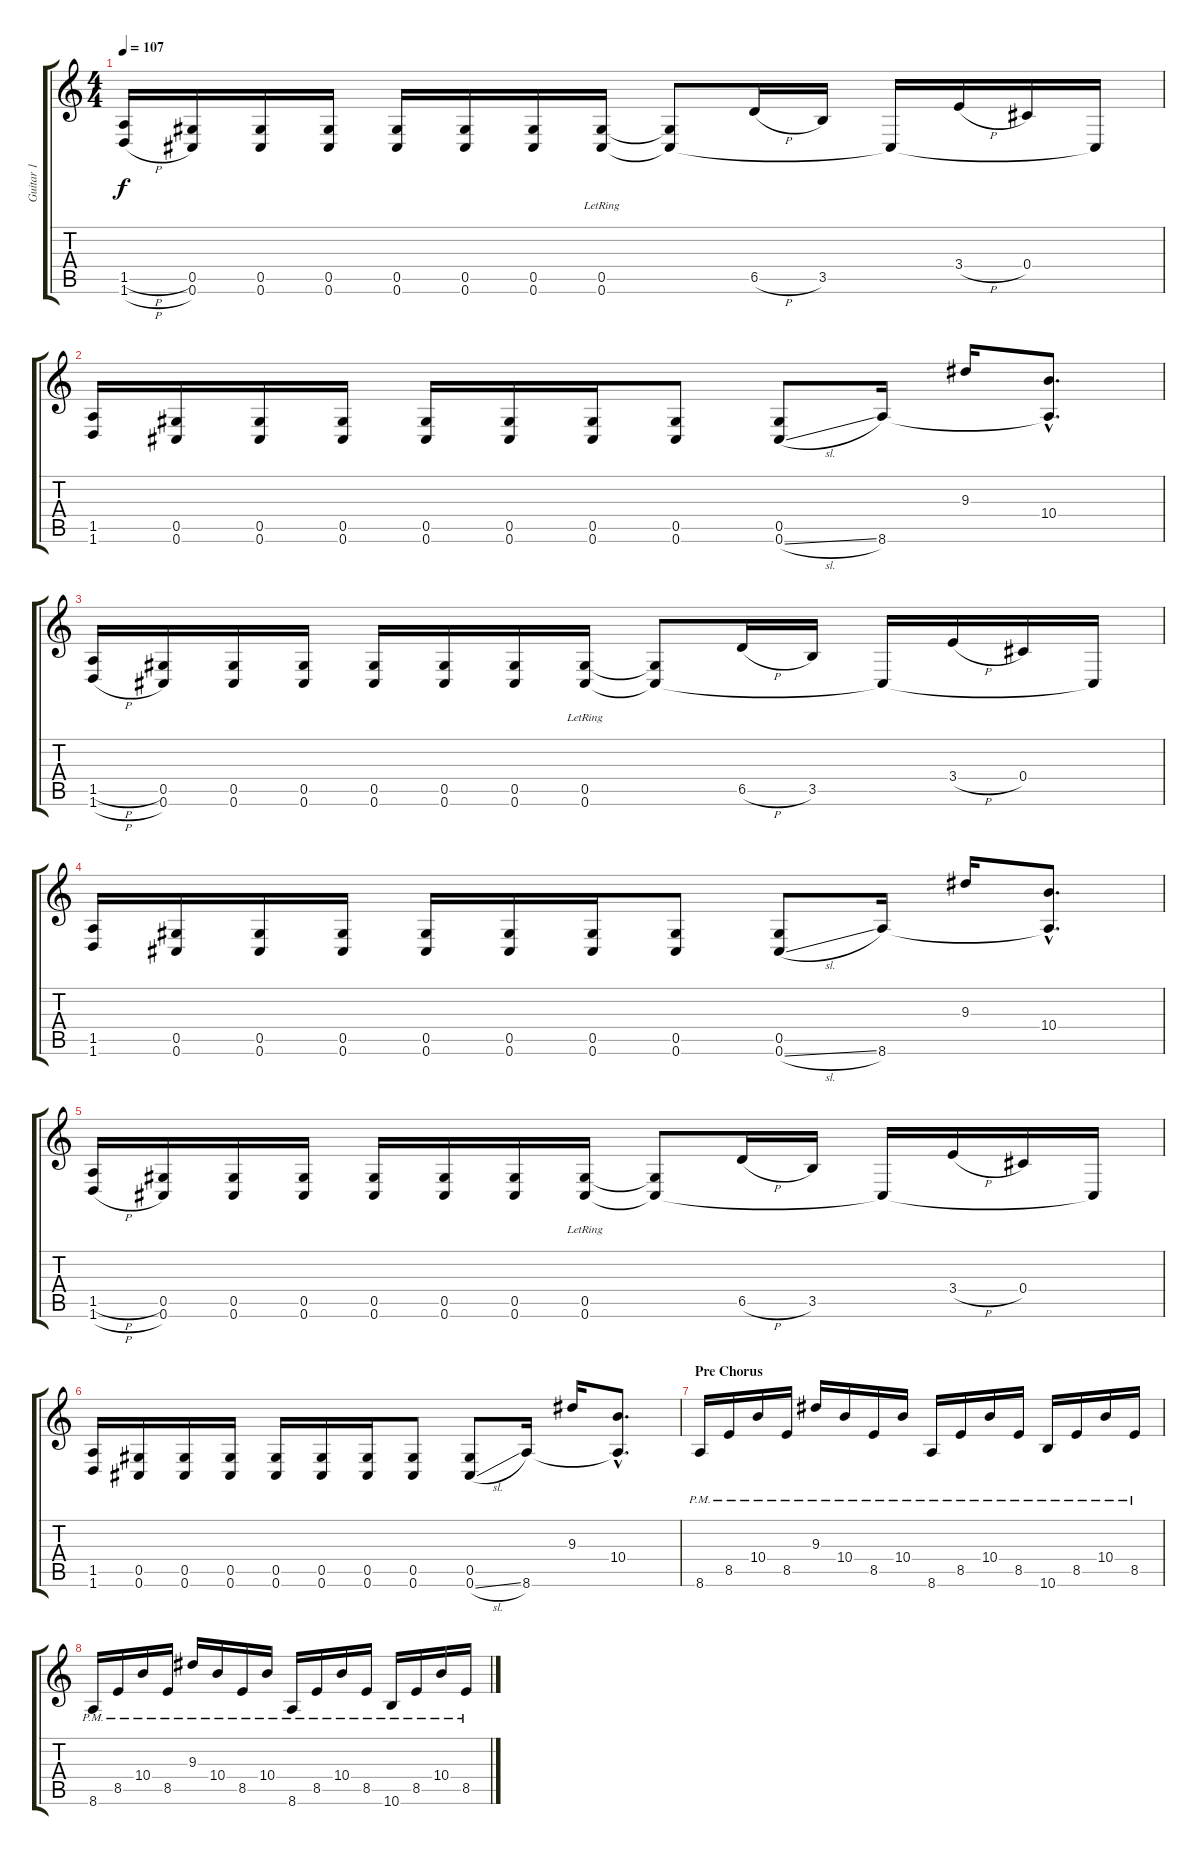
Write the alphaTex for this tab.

\track ("Guitar 1" "Guitar 1") {instrument distortionguitar}
\staff {score tabs}
\tuning (Eb4 Bb3 Gb3 Db3 Ab2 Db2) {hide}
\ts (4 4)
\tempo 107
\clef g2
\ks c
(1.5{h} 1.6{h}).16{dy f} (0.5 0.6).16 (0.5 0.6).16 (0.5 0.6).16 (0.5 0.6).16 (0.5 0.6).16 (0.5 0.6).16 (0.5 0.6{lr}).16 (0.5{t} 0.6{t}).8 6.5{h}.16 3.5.16 0.6{t}.16 3.4{h}.16 0.4.16 0.6{t}.16 |
(1.5 1.6).16 (0.5 0.6).16 (0.5 0.6).16 (0.5 0.6).16 (0.5 0.6).16 (0.5 0.6).16 (0.5 0.6).16 (0.5 0.6).8 (0.5 0.6{sl}).8 8.6.16 9.3.16 (10.4{hac} 8.6{hac t}).8{d} |
(1.5{h} 1.6{h}).16 (0.5 0.6).16 (0.5 0.6).16 (0.5 0.6).16 (0.5 0.6).16 (0.5 0.6).16 (0.5 0.6).16 (0.5 0.6{lr}).16 (0.5{t} 0.6{t}).8 6.5{h}.16 3.5.16 0.6{t}.16 3.4{h}.16 0.4.16 0.6{t}.16 |
(1.5 1.6).16 (0.5 0.6).16 (0.5 0.6).16 (0.5 0.6).16 (0.5 0.6).16 (0.5 0.6).16 (0.5 0.6).16 (0.5 0.6).8 (0.5 0.6{sl}).8 8.6.16 9.3.16 (10.4{hac} 8.6{hac t}).8{d} |
(1.5{h} 1.6{h}).16 (0.5 0.6).16 (0.5 0.6).16 (0.5 0.6).16 (0.5 0.6).16 (0.5 0.6).16 (0.5 0.6).16 (0.5 0.6{lr}).16 (0.5{t} 0.6{t}).8 6.5{h}.16 3.5.16 0.6{t}.16 3.4{h}.16 0.4.16 0.6{t}.16 |
(1.5 1.6).16 (0.5 0.6).16 (0.5 0.6).16 (0.5 0.6).16 (0.5 0.6).16 (0.5 0.6).16 (0.5 0.6).16 (0.5 0.6).8 (0.5 0.6{sl}).8 8.6.16 9.3.16 (10.4{hac} 8.6{hac t}).8{d} |
\section ("" "Pre Chorus")
8.6{pm}.16 8.5{pm}.16 10.4{pm}.16 8.5{pm}.16 9.3{pm}.16 10.4{pm}.16 8.5{pm}.16 10.4{pm}.16 8.6{pm}.16 8.5{pm}.16 10.4{pm}.16 8.5{pm}.16 10.6{pm}.16 8.5{pm}.16 10.4{pm}.16 8.5{pm}.16 |
8.6{pm}.16 8.5{pm}.16 10.4{pm}.16 8.5{pm}.16 9.3{pm}.16 10.4{pm}.16 8.5{pm}.16 10.4{pm}.16 8.6{pm}.16 8.5{pm}.16 10.4{pm}.16 8.5{pm}.16 10.6{pm}.16 8.5{pm}.16 10.4{pm}.16 8.5{pm}.16
